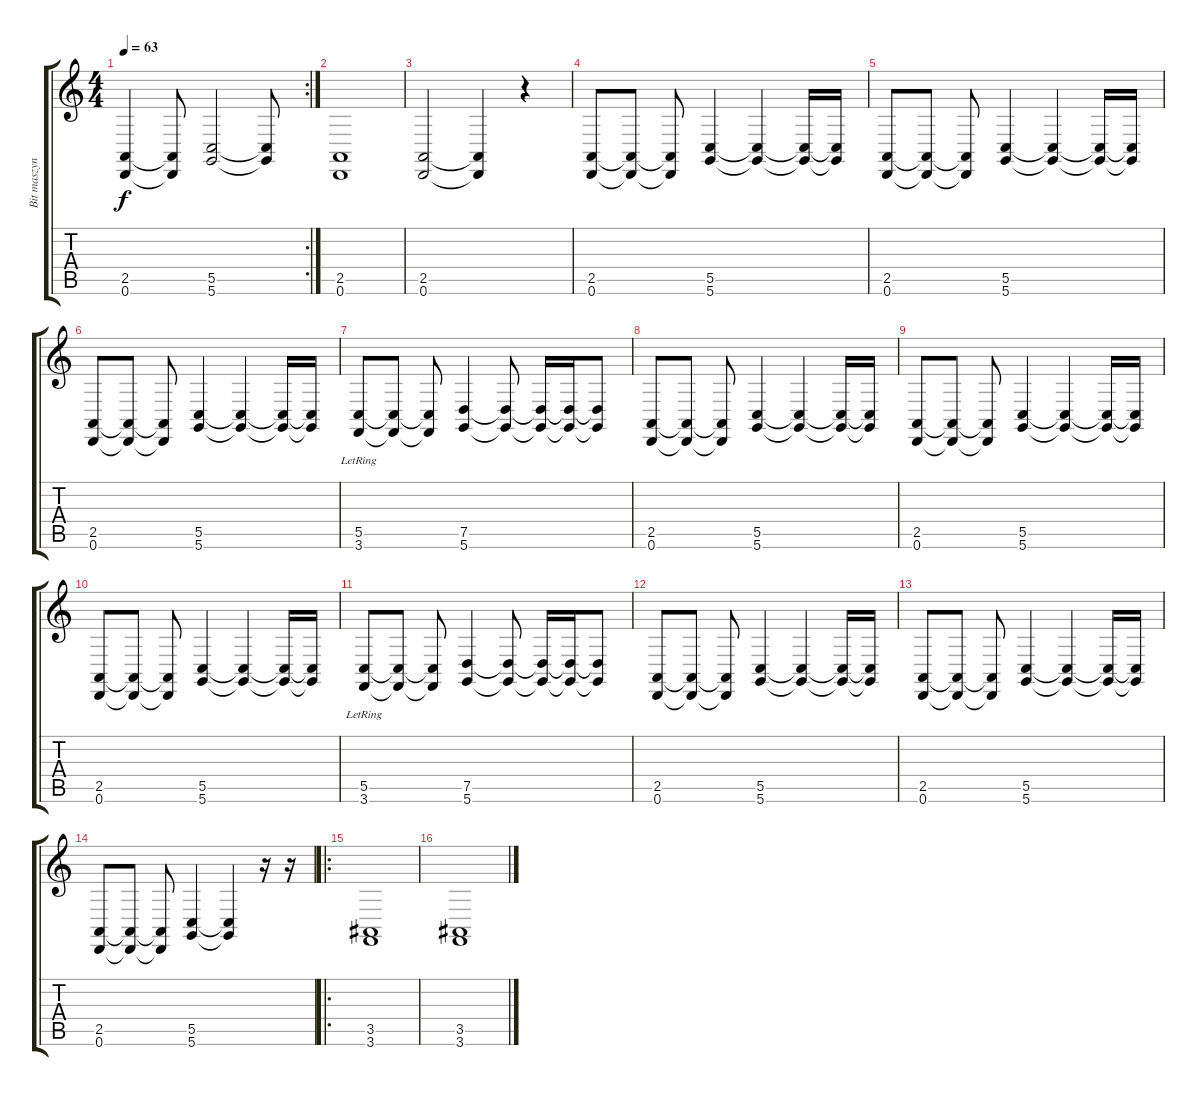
\track ("Bit maszyna" "Bit maszyn") {instrument choiraahs}
\staff {score tabs}
\tuning (D4 A3 F3 C3 G2 D2) {hide}
\rc 2
\ts (4 4)
\tempo 63
\clef g2
\ks c
(2.5 0.6).4{dy f} (2.5{t} 0.6{t}).8 (5.5 5.6).2 (5.5{t} 5.6{t}).8 |
(2.5 0.6).1 |
(2.5 0.6).2 (2.5{t} 0.6{t}).4 r.4 |
(2.5 0.6).8 (2.5{t} 0.6{t}).8 (2.5{t} 0.6{t}).8 (5.5 5.6).4 (5.5{t} 5.6{t}).4 (5.5{t} 5.6{t}).16 (5.5{t} 5.6{t}).16 |
(2.5 0.6).8 (2.5{t} 0.6{t}).8 (2.5{t} 0.6{t}).8 (5.5 5.6).4 (5.5{t} 5.6{t}).4 (5.5{t} 5.6{t}).16 (5.5{t} 5.6{t}).16 |
(2.5 0.6).8 (2.5{t} 0.6{t}).8 (2.5{t} 0.6{t}).8 (5.5 5.6).4 (5.5{t} 5.6{t}).4 (5.5{t} 5.6{t}).16 (5.5{t} 5.6{t}).16 |
(5.5 3.6{lr}).8 (5.5{t} 3.6{t}).8 (5.5{t} 3.6{t}).8 (7.5 5.6).4 (7.5{t} 5.6{t}).8 (7.5{t} 5.6{t}).16 (7.5{t} 5.6{t}).16 (7.5{t} 5.6{t}).8 |
(2.5 0.6).8 (2.5{t} 0.6{t}).8 (2.5{t} 0.6{t}).8 (5.5 5.6).4 (5.5{t} 5.6{t}).4 (5.5{t} 5.6{t}).16 (5.5{t} 5.6{t}).16 |
(2.5 0.6).8 (2.5{t} 0.6{t}).8 (2.5{t} 0.6{t}).8 (5.5 5.6).4 (5.5{t} 5.6{t}).4 (5.5{t} 5.6{t}).16 (5.5{t} 5.6{t}).16 |
(2.5 0.6).8 (2.5{t} 0.6{t}).8 (2.5{t} 0.6{t}).8 (5.5 5.6).4 (5.5{t} 5.6{t}).4 (5.5{t} 5.6{t}).16 (5.5{t} 5.6{t}).16 |
(5.5 3.6{lr}).8 (5.5{t} 3.6{t}).8 (5.5{t} 3.6{t}).8 (7.5 5.6).4 (7.5{t} 5.6{t}).8 (7.5{t} 5.6{t}).16 (7.5{t} 5.6{t}).16 (7.5{t} 5.6{t}).8 |
(2.5 0.6).8 (2.5{t} 0.6{t}).8 (2.5{t} 0.6{t}).8 (5.5 5.6).4 (5.5{t} 5.6{t}).4 (5.5{t} 5.6{t}).16 (5.5{t} 5.6{t}).16 |
(2.5 0.6).8 (2.5{t} 0.6{t}).8 (2.5{t} 0.6{t}).8 (5.5 5.6).4 (5.5{t} 5.6{t}).4 (5.5{t} 5.6{t}).16 (5.5{t} 5.6{t}).16 |
(2.5 0.6).8 (2.5{t} 0.6{t}).8 (2.5{t} 0.6{t}).8 (5.5 5.6).4 (5.5{t} 5.6{t}).4 r.16 r.16 |
\ro
(3.5 3.6).1 |
(3.5 3.6).1
